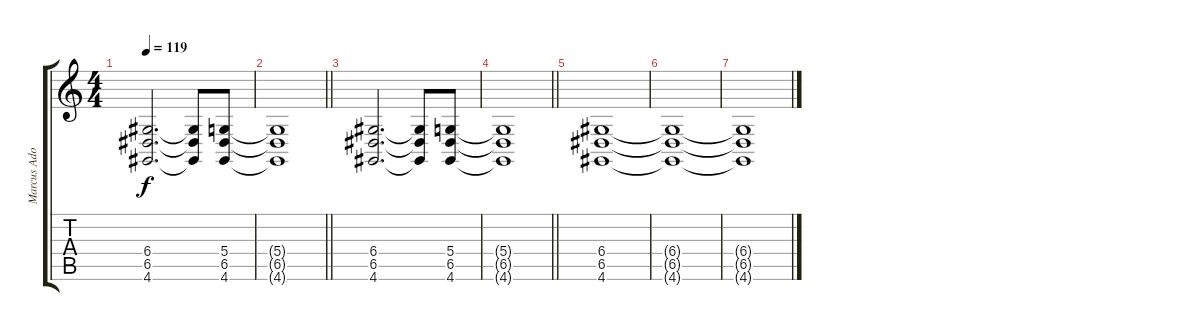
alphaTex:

\track ("Marcus Adoro(Synth)" "Marcus Ado") {instrument lead8bassandlead}
\staff {score tabs}
\tuning (E4 B3 G3 D3 A2 E2) {hide}
\ts (4 4)
\tempo 119
\clef g2
\ks c
(6.4 6.5 4.6).2{d dy f} (6.4{t} 6.5{t} 4.6{t}).8 (5.4 6.5 4.6).8 |
\barLineRight lightlight
(5.4{t} 6.5{t} 4.6{t}).1 |
(6.4 6.5 4.6).2{d} (6.4{t} 6.5{t} 4.6{t}).8 (5.4 6.5 4.6).8 |
\barLineRight lightlight
(5.4{t} 6.5{t} 4.6{t}).1 |
(6.4 6.5 4.6).1{volume 0 instrument lead8bassandlead} |
(6.4{t} 6.5{t} 4.6{t}).1 |
(6.4{t} 6.5{t} 4.6{t}).1
